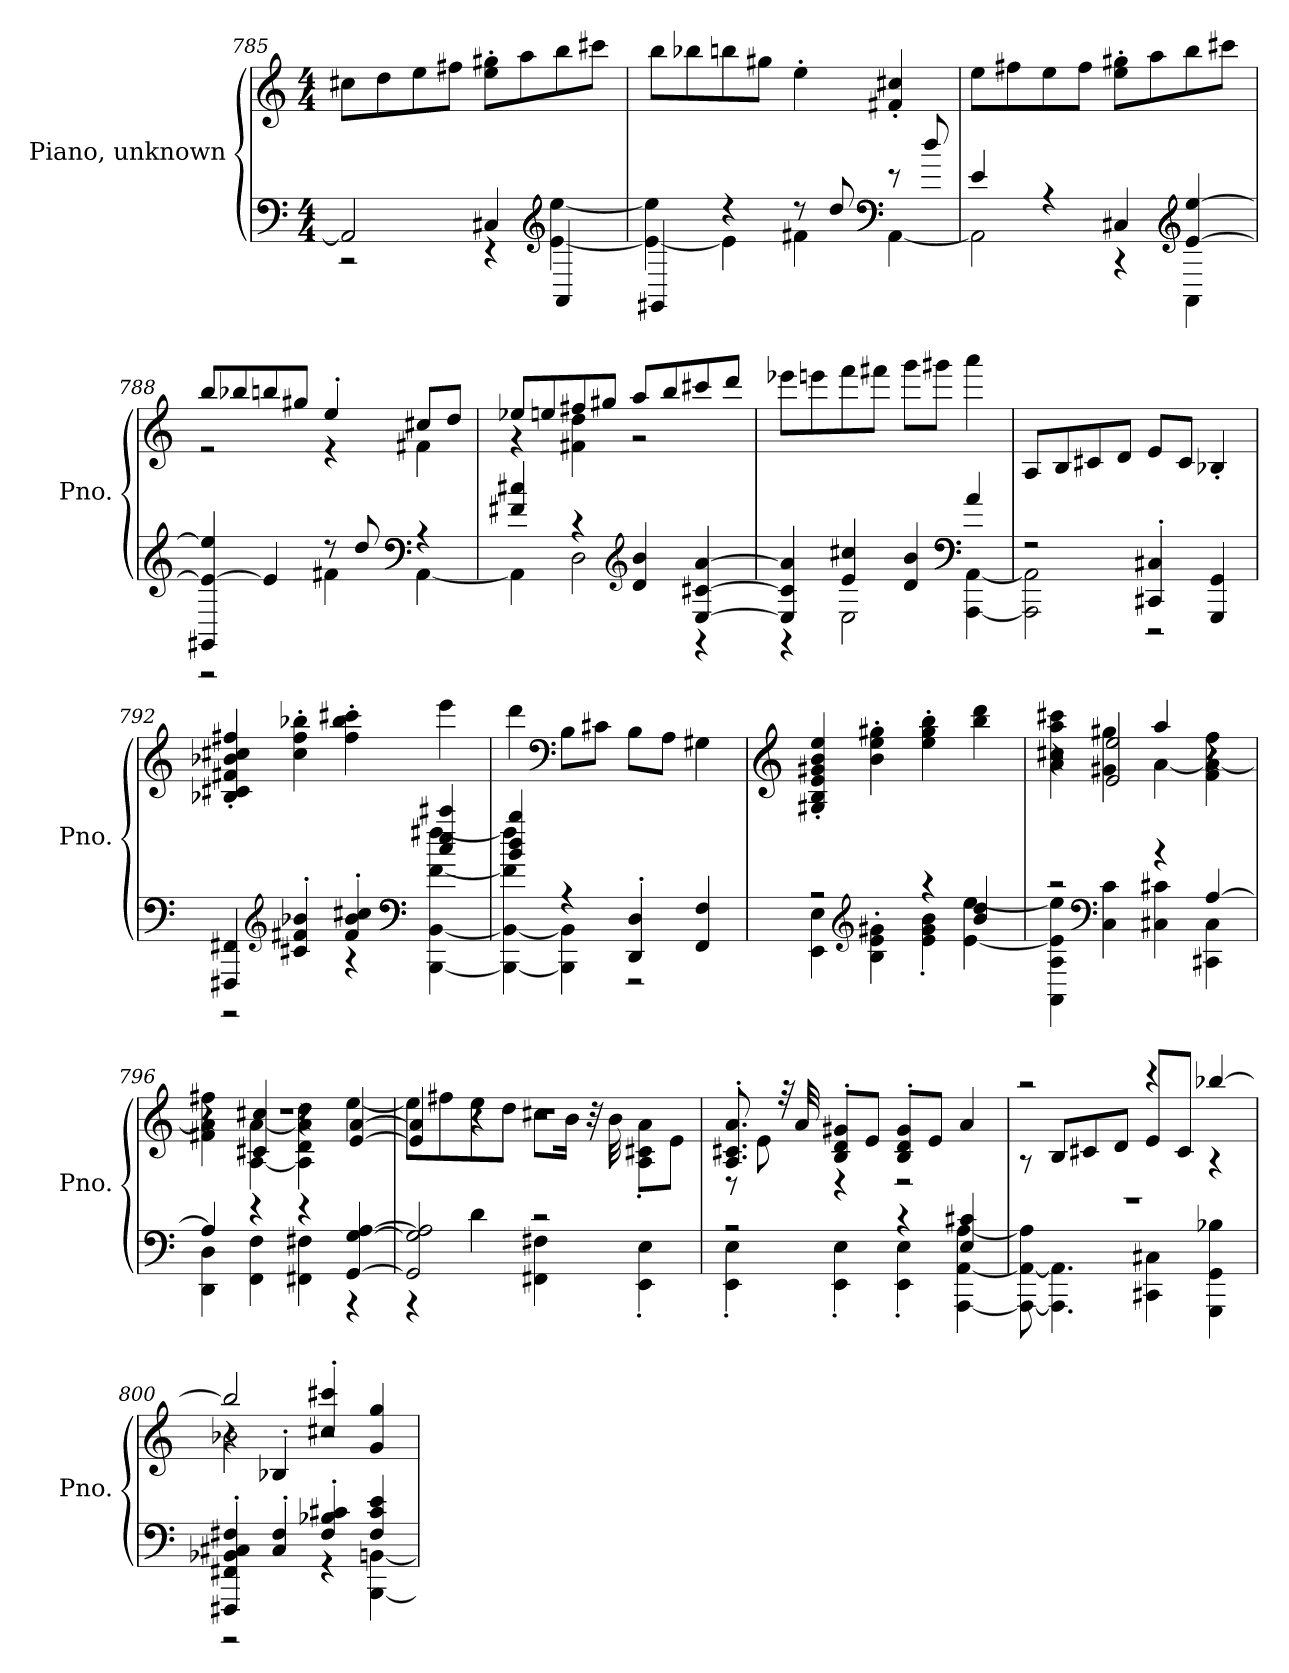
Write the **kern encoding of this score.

**kern	**kern
*part1	*part1
*staff2	*staff1
*I"Piano, unknown	*
*I'Pno.	*
*clefF4	*clefG2
*k[]	*k[]
*M4/4	*M4/4
=785	=785
*^	*
2AA/]	2r	8cc#X\L
.	.	8dd\
.	.	8ee\
.	.	8ff#X\J
4C#X/	4r	8ee\' 8gg#X\'L
.	.	8aa\
*clefG2	*	*
4AA/	[4e\ [4ee\	8bb\
.	.	8ccc#X\J
!!LO:LB:g=z
=786	=786	=786
4GG#X/	4e\_ 4ee\]	8bb\L
.	.	8bb-X\
4r	4e\]	8bbn\
.	.	8gg#X\J
8r	4f#X\	4ee'\
8dd/	.	.
*clefF4	*	*
8r	[4AA\	4f#X/' 4cc#X/'
8dd/	.	.
=787	=787	=787
4e/	2AA\]	8ee\L
.	.	8ff#X\
4r	.	8ee\
.	.	8ff#\J
4C#X/	4r	8ee\' 8gg#X\'L
.	.	8aa\
*clefG2	*	*
[4e/ [4ee/	4AA\	8bb\
.	.	8ccc#X\J
=788	=788	=788
*	*	*^
4GG#X/ 4e/_ 4ee/]	2r	8bb/L	2r
.	.	8bb-X/	.
4e/]	.	8bbn/	.
.	.	8gg#X/J	.
8r	4f#X\	4ee'/	4r
8dd/	.	.	.
*clefF4	*	*	*
4r	[4AA\	8cc#X/L	4f#X\
.	.	8dd/J	.
!!LO:LB:g=z	!!
=789	=789	=789	=789
4f#X/ 4cc#X/	4AA\]	8ee-X/L	4r
.	.	8een/	.
4r	2D\	8ff#X/	4f#X\ 4dd\
.	.	8gg#X/J	.
*clefG2	*	*	*
4d/ 4b/	.	8aa/L	2r
.	.	8bb/	.
[4E/ [4c#X/ [4a/	4r	8ccc#X/	.
.	.	8ddd/J	.
*	*	*v	*v
=790	=790	=790
4E/] 4c#/] 4a/]	4r	8eee-X\L
.	.	8eeen\
4e/ 4cc#X/	2E\	8fff\
.	.	8fff#X\J
4d/ 4b/	.	8ggg\L
.	.	8ggg#X\J
*clefF4	*	*
4a/	[4AAA\ [4AA\	4aaa\
=791	=791	=791
2r	2AAA\] 2AA\]	8A/L
.	.	8B/
.	.	8c#X/
.	.	8d/J
4CC#X/' 4C#X/'	2r	8e/L
.	.	8c#/J
4GGG/ 4GG/	.	4B-X'/
!!LO:LB:g=z
=792	=792	=792
4FFF#X/ 4FF#X/	2r	4B-X/' 4c#X/' 4f#X/' 4b-X/' 4cc#X/' 4ff#X/'
*clefG2	*	*
4c#X/' 4f#X/' 4b-X/'	.	4cc#\' 4ff#\' 4bb-X\'
4f#/' 4b-/' 4cc#X/'	4r	4ff#\' 4bb-\' 4ccc#X\'
*clefF4	*	*
4cc#/ 4ee/ 4ccc#X/	[4BBB\ [4BB\ [4f#\ [4ff#X\	4eee\
=793	=793	=793
4b/ 4dd/ 4bb/	4BBB\_ 4BB\_ 4f#\] 4ff#\]	4ddd\
*	*	*clefF4
4r	4BBB\] 4BB\]	8B\L
.	.	8c#X\J
4DD/' 4D/'	2r	8B\L
.	.	8A\J
4FF/ 4F/	.	4G#X\
=794	=794	=794
*	*	*clefG2
2r	4EE\ 4E\	4G#X/' 4B/' 4e/' 4g#X/' 4b/' 4ee/'
*clefG2	*	*
.	4B\' 4e\' 4g#X\'	4b\' 4ee\' 4gg#X\'
4r	4e\' 4g#\' 4b\'	4ee\' 4gg#\' 4bb\'
4b/ 4dd/	[4e\ [4ee\	4bb\ 4ddd\
!!LO:LB:g=z
=795	=795	=795
*	*	*^
*	*	*	*^
2r	4AA\ 4A\ 4e\] 4ee\]	2r	4a\ 4cc#X\ 4aa\ 4ccc#X\	4r
*clefF4	*	*	*	*
.	4C\ 4c\	.	4g#X\ 4gg#X\	2e/ 2ee/
4r	4C#X\ 4c#X\	4aa/	[4a\	.
[4A/	4CC#X\ 4C#\	4r	4f\ 4a\_ 4ff\	4r
=796	=796	=796	=796	=796
4A/]	4DD\ 4D\	1r	4f#X\ 4a\] 4ff#X\	4r
4r	4FF\ 4F\	.	[4A\ [4a\	4c#X/ 4cc#X/
4r	4FF#X\ 4F#X\	.	4A\] 4d\ 4a\] 4dd\	4r
[4GG/ [4G/ [4A/	4r	.	[4ee\	[4e/ [4a/
=797	=797	=797	=797	=797
2GG/] 2G/] 2A/]	4r	1r	8ee\L]	4e/] 4a/]
.	.	.	8ff#X\	.
.	4d\	.	8ee\	4r
.	.	.	8dd\J	.
2r	4FF#X\ 4F#X\	.	8cc#X\L	2r
.	.	.	16b\Jk	.
.	.	.	32r	.
.	.	.	32b\	.
.	4EE\' 4E\'	.	8A\' 8c#X\' 8a\'L	.
.	.	.	8e\J	.
*	*	*	*v	*v
=798	=798	=798	=798
2r	4EE\' 4E\'	8.A/' 8.c#X/' 8.a/'	8r
.	.	.	8e\
.	.	32r	.
.	.	32a/	.
.	4EE\' 4E\'	8B/' 8d/' 8g#X/'L	4r
.	.	8e/J	.
4r	4EE\' 4E\'	8B/' 8d/' 8g#/'L	2r
.	.	8e/J	.
4E/ 4c#X/	[4AAA\ [4AA\ [4A\	4a/	.
!!LO:PB:g=z	!!
=799	=799	=799	=799
1r	8AAA\_ 8AA\_ 8A\]	2r	8r
.	4.AAA\] 4.AA\]	.	8B/L
.	.	.	8c#X/
.	.	.	8d/J
.	4CC#X\ 4C#X\	4r	8e/L
.	.	.	8c#/J
.	4GGG\ 4GG\ 4B-X\	[4bb-X/	4r
=800	=800	=800	=800
*	*	*	*^
4FFF#X/' 4FF#X/' 4BB-X/' 4C#X/' 4F#X/'	2r	2bb-/]	2b-X\	4r
4C#/' 4F#/'	.	.	.	4B-X'/
4F#/' 4B-X/' 4c#X/'	4r	2r	2r	4cc#X/' 4ccc#X/'
4F#/ 4c#/ 4e/	[4BBB\ [4BBn\	.	.	4g/ 4gg/
*v	*v	*	*	*
*	*v	*v	*v
=	=
*-	*-
